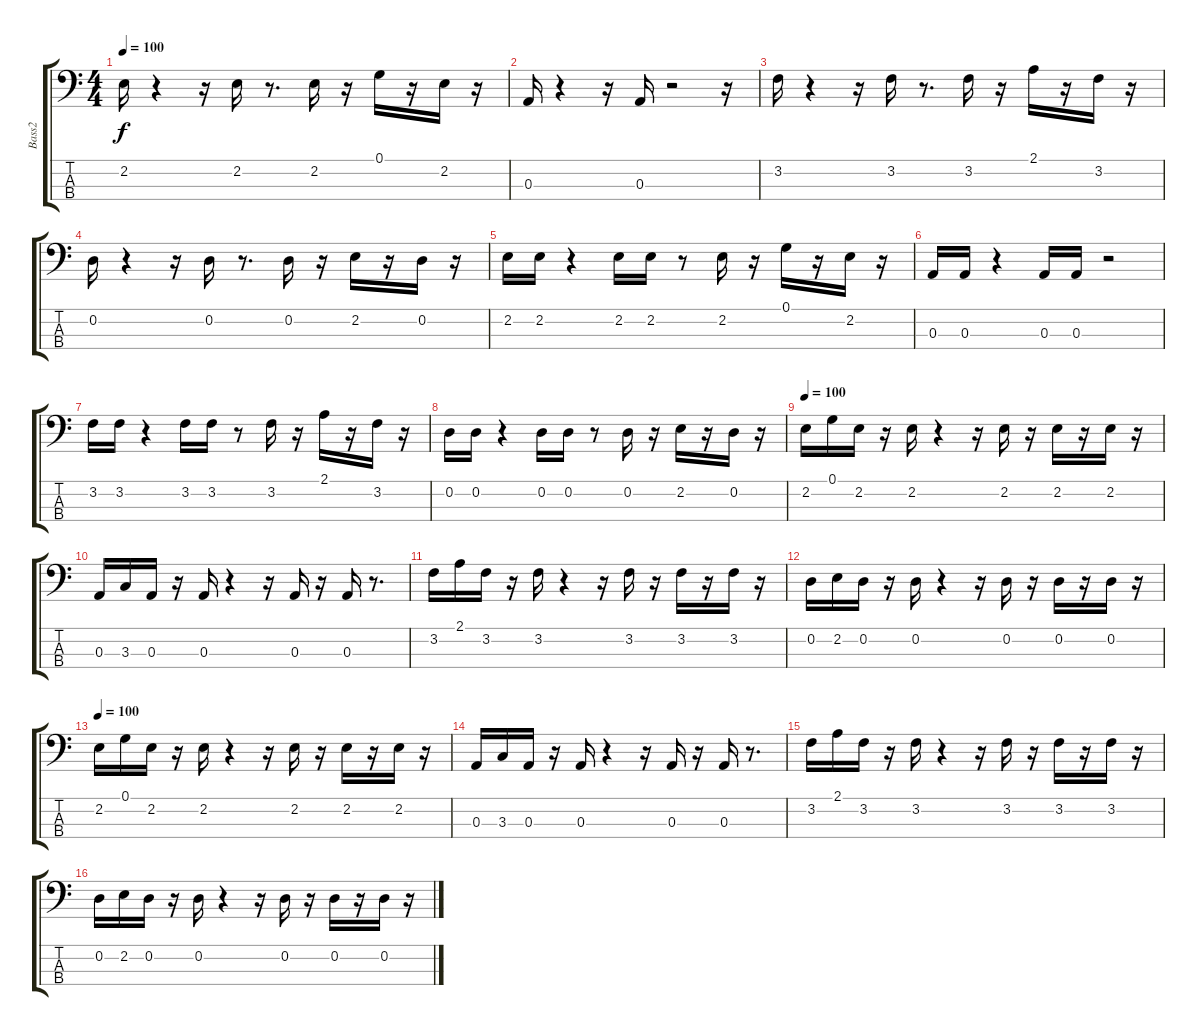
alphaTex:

\track ("Bass2" "Bass2") {instrument electricguitarmuted}
\staff {score tabs}
\tuning (G2 D2 A1 E1) {hide}
\ts (4 4)
\tempo 100
\clef f4
\ks c
2.2.16{dy f} r.4 r.16 2.2.16 r.8{d} 2.2.16 r.16 0.1.16 r.16 2.2.16 r.16 |
0.3.16 r.4 r.16 0.3.16 r.2 r.16 |
3.2.16 r.4 r.16 3.2.16 r.8{d} 3.2.16 r.16 2.1.16 r.16 3.2.16 r.16 |
0.2.16 r.4 r.16 0.2.16 r.8{d} 0.2.16 r.16 2.2.16 r.16 0.2.16 r.16 |
2.2.16 2.2.16 r.4 2.2.16 2.2.16 r.8 2.2.16 r.16 0.1.16 r.16 2.2.16 r.16 |
0.3.16 0.3.16 r.4 0.3.16 0.3.16 r.2 |
3.2.16 3.2.16 r.4 3.2.16 3.2.16 r.8 3.2.16 r.16 2.1.16 r.16 3.2.16 r.16 |
0.2.16 0.2.16 r.4 0.2.16 0.2.16 r.8 0.2.16 r.16 2.2.16 r.16 0.2.16 r.16 |
\tempo 100
2.2.16 0.1.16 2.2.16 r.16 2.2.16 r.4 r.16 2.2.16 r.16 2.2.16 r.16 2.2.16 r.16 |
0.3.16 3.3.16 0.3.16 r.16 0.3.16 r.4 r.16 0.3.16 r.16 0.3.16 r.8{d} |
3.2.16 2.1.16 3.2.16 r.16 3.2.16 r.4 r.16 3.2.16 r.16 3.2.16 r.16 3.2.16 r.16 |
0.2.16 2.2.16 0.2.16 r.16 0.2.16 r.4 r.16 0.2.16 r.16 0.2.16 r.16 0.2.16 r.16 |
\tempo 100
2.2.16 0.1.16 2.2.16 r.16 2.2.16 r.4 r.16 2.2.16 r.16 2.2.16 r.16 2.2.16 r.16 |
0.3.16 3.3.16 0.3.16 r.16 0.3.16 r.4 r.16 0.3.16 r.16 0.3.16 r.8{d} |
3.2.16 2.1.16 3.2.16 r.16 3.2.16 r.4 r.16 3.2.16 r.16 3.2.16 r.16 3.2.16 r.16 |
0.2.16 2.2.16 0.2.16 r.16 0.2.16 r.4 r.16 0.2.16 r.16 0.2.16 r.16 0.2.16 r.16
